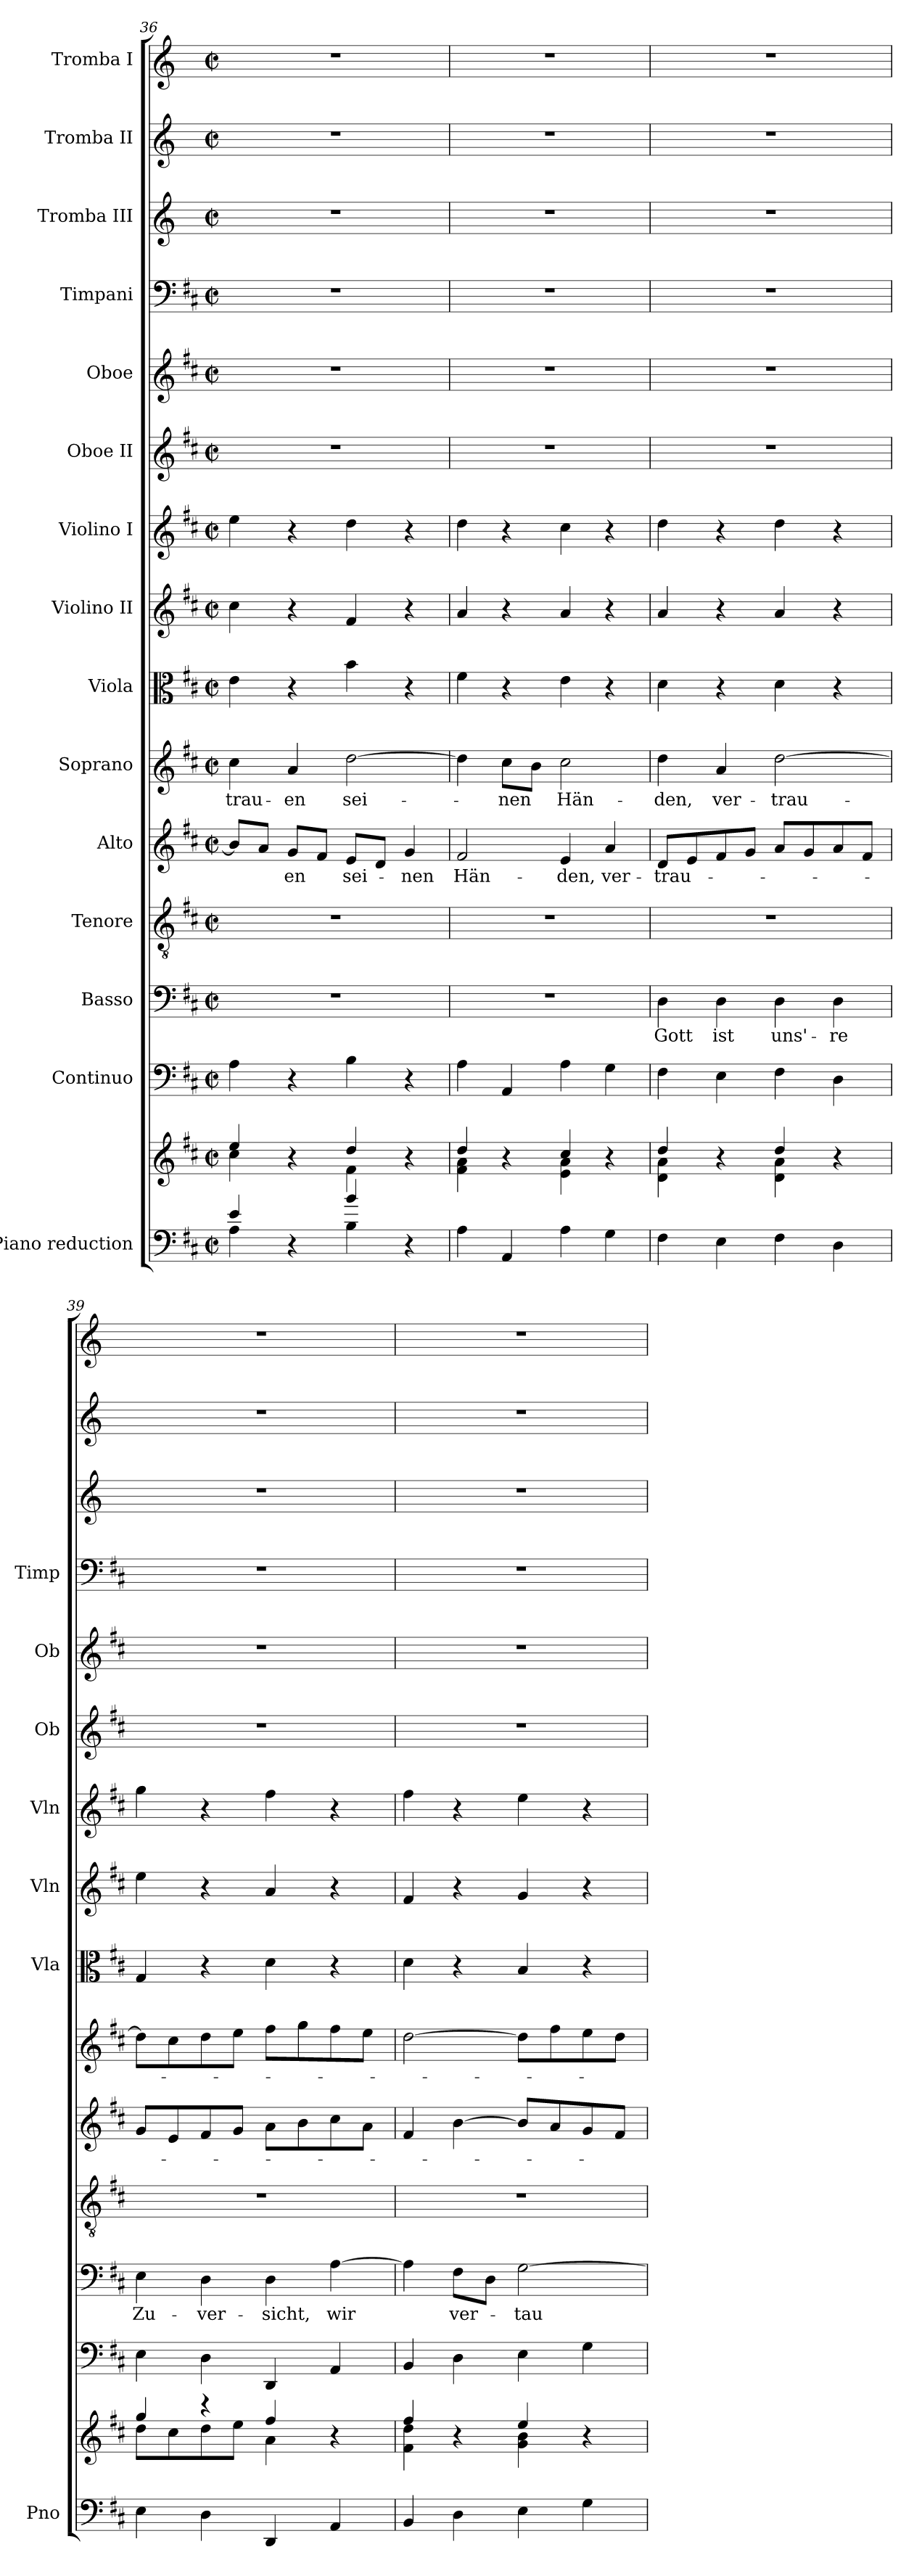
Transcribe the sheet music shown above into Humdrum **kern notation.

**kern	**kern	**kern	**kern	**text	**kern	**kern	**text	**kern	**text	**kern	**kern	**kern	**kern	**kern	**kern	**kern	**kern	**kern
*part15	*part15	*part14	*part13	*part13	*part12	*part11	*part11	*part10	*part10	*part9	*part8	*part7	*part6	*part5	*part4	*part3	*part2	*part1
*staff16	*staff15	*staff14	*staff13	*staff13	*staff12	*staff11	*staff11	*staff10	*staff10	*staff9	*staff8	*staff7	*staff6	*staff5	*staff4	*staff3	*staff2	*staff1
*I"Piano reduction	*	*I"Continuo	*I"Basso	*	*I"Tenore	*I"Alto	*	*I"Soprano	*	*I"Viola	*I"Violino II	*I"Violino I	*I"Oboe II	*I"Oboe	*I"Timpani	*I"Tromba III	*I"Tromba II	*I"Tromba I
*I'Pno	*	*	*	*	*	*	*	*	*	*I'Vla	*I'Vln	*I'Vln	*I'Ob	*I'Ob	*I'Timp	*	*	*
*clefF4	*clefG2	*clefF4	*clefF4	*	*clefGv2	*clefG2	*	*clefG2	*	*clefC3	*clefG2	*clefG2	*clefG2	*clefG2	*clefF4	*clefG2	*clefG2	*clefG2
*	*	*	*	*	*	*	*	*	*	*	*	*	*	*	*	*ITrd-1c-2	*ITrd-1c-2	*ITrd-1c-2
*k[f#c#]	*k[f#c#]	*k[f#c#]	*k[f#c#]	*	*k[f#c#]	*k[f#c#]	*	*k[f#c#]	*	*k[f#c#]	*k[f#c#]	*k[f#c#]	*k[f#c#]	*k[f#c#]	*k[f#c#]	*k[f#c#]	*k[f#c#]	*k[f#c#]
*M2/2	*M2/2	*M2/2	*M2/2	*	*M2/2	*M2/2	*	*M2/2	*	*M2/2	*M2/2	*M2/2	*M2/2	*M2/2	*M2/2	*M2/2	*M2/2	*M2/2
*met(c|)	*met(c|)	*met(c|)	*met(c|)	*	*met(c|)	*met(c|)	*	*met(c|)	*	*met(c|)	*met(c|)	*met(c|)	*met(c|)	*met(c|)	*met(c|)	*met(c|)	*met(c|)	*met(c|)
=36	=36	=36	=36	=36	=36	=36	=36	=36	=36	=36	=36	=36	=36	=36	=36	=36	=36	=36
*^	*^	*	*	*	*	*	*	*	*	*	*	*	*	*	*	*	*	*
!	!	!	!	!	!	!	!	!	!	!	!LO:LY:b	!	!	!	!	!	!	!	!	!
4e/	4A\	4ee/	4cc#\	4A\	1r	.	1r	8b/L]	.	4cc#\	-trau-	4e\	4cc#\	4ee\	1r	1r	1r	1r	1r	1r
.	.	.	.	.	.	.	.	8a/J	.	.	.	.	.	.	.	.	.	.	.	.
!	!	!	!	!	!	!	!	!	!LO:LY:b	!	!LO:LY:b	!	!	!	!	!	!	!	!	!
4r	4ryy	4r	4ryy	4r	.	.	.	8g/L	-en	4a/	-en	4r	4r	4r	.	.	.	.	.	.
.	.	.	.	.	.	.	.	8f#/J	.	.	.	.	.	.	.	.	.	.	.	.
!	!	!	!	!	!	!	!	!	!LO:LY:b	!	!LO:LY:b	!	!	!	!	!	!	!	!	!
4b/	4B\	4dd/	4f#\	4B\	.	.	.	8e/L	sei-	[2dd\	sei-	4b\	4f#/	4dd\	.	.	.	.	.	.
.	.	.	.	.	.	.	.	8d/J	.	.	.	.	.	.	.	.	.	.	.	.
!	!	!	!	!	!	!	!	!	!LO:LY:b	!	!	!	!	!	!	!	!	!	!	!
4r	4ryy	4r	4ryy	4r	.	.	.	4g/	-nen	.	.	4r	4r	4r	.	.	.	.	.	.
=37	=37	=37	=37	=37	=37	=37	=37	=37	=37	=37	=37	=37	=37	=37	=37	=37	=37	=37	=37	=37
!	!	!	!	!	!	!	!	!	!LO:LY:b	!	!	!	!	!	!	!	!	!	!	!
*v	*v	*	*	*	*	*	*	*	*	*	*	*	*	*	*	*	*	*	*	*
4A\	4dd/	4f#\ 4a\	4A\	1r	.	1r	2f#/	Hän-	4dd\]	.	4f#\	4a/	4dd\	1r	1r	1r	1r	1r	1r
!	!	!	!	!	!	!	!	!	!	!LO:LY:b	!	!	!	!	!	!	!	!	!
4AA/	4r	4ryy	4AA/	.	.	.	.	.	8cc#\L	-nen	4r	4r	4r	.	.	.	.	.	.
.	.	.	.	.	.	.	.	.	8b\J	.	.	.	.	.	.	.	.	.	.
!	!	!	!	!	!	!	!	!LO:LY:b	!	!LO:LY:b	!	!	!	!	!	!	!	!	!
4A\	4cc#/	4e\ 4a\	4A\	.	.	.	4e/	-den,	2cc#\	Hän-	4e\	4a/	4cc#\	.	.	.	.	.	.
!	!	!	!	!	!	!	!	!LO:LY:b	!	!	!	!	!	!	!	!	!	!	!
4G\	4r	4ryy	4G\	.	.	.	4a/	ver-	.	.	4r	4r	4r	.	.	.	.	.	.
!!LO:PB:g=z
=38	=38	=38	=38	=38	=38	=38	=38	=38	=38	=38	=38	=38	=38	=38	=38	=38	=38	=38	=38
!	!	!	!	!	!LO:LY:b	!	!	!LO:LY:b	!	!LO:LY:b	!	!	!	!	!	!	!	!	!
4F#\	4dd/	4d\ 4a\	4F#\	4D\	Gott	1r	8d/L	-trau-	4dd\	-den,	4d\	4a/	4dd\	1r	1r	1r	1r	1r	1r
.	.	.	.	.	.	.	8e/	.	.	.	.	.	.	.	.	.	.	.	.
!	!	!	!	!	!LO:LY:b	!	!	!	!	!LO:LY:b	!	!	!	!	!	!	!	!	!
4E\	4r	4ryy	4E\	4D\	ist	.	8f#/	.	4a/	ver-	4r	4r	4r	.	.	.	.	.	.
.	.	.	.	.	.	.	8g/J	.	.	.	.	.	.	.	.	.	.	.	.
!	!	!	!	!	!LO:LY:b	!	!	!	!	!LO:LY:b	!	!	!	!	!	!	!	!	!
4F#\	4dd/	4d\ 4a\	4F#\	4D\	uns'-	.	8a/L	.	[2dd\	-trau-	4d\	4a/	4dd\	.	.	.	.	.	.
.	.	.	.	.	.	.	8g/	.	.	.	.	.	.	.	.	.	.	.	.
!	!	!	!	!	!LO:LY:b	!	!	!	!	!	!	!	!	!	!	!	!	!	!
4D\	4r	4ryy	4D\	4D\	-re	.	8a/	.	.	.	4r	4r	4r	.	.	.	.	.	.
.	.	.	.	.	.	.	8f#/J	.	.	.	.	.	.	.	.	.	.	.	.
=39	=39	=39	=39	=39	=39	=39	=39	=39	=39	=39	=39	=39	=39	=39	=39	=39	=39	=39	=39
!	!	!	!	!	!LO:LY:b	!	!	!	!	!	!	!	!	!	!	!	!	!	!
4E\	4gg/	8dd\L	4E\	4E\	Zu-	1r	8g/L	.	8dd\L]	.	4G/	4ee\	4gg\	1r	1r	1r	1r	1r	1r
.	.	8cc#\	.	.	.	.	8e/	.	8cc#\	.	.	.	.	.	.	.	.	.	.
!	!	!	!	!	!LO:LY:b	!	!	!	!	!	!	!	!	!	!	!	!	!	!
4D\	4r	8dd\	4D\	4D\	-ver-	.	8f#/	.	8dd\	.	4r	4r	4r	.	.	.	.	.	.
.	.	8ee\J	.	.	.	.	8g/J	.	8ee\J	.	.	.	.	.	.	.	.	.	.
!	!	!	!	!	!LO:LY:b	!	!	!	!	!	!	!	!	!	!	!	!	!	!
4DD/	4ff#/	4a\	4DD/	4D\	-sicht,	.	8a\L	.	8ff#\L	.	4d\	4a/	4ff#\	.	.	.	.	.	.
.	.	.	.	.	.	.	8b\	.	8gg\	.	.	.	.	.	.	.	.	.	.
!	!	!	!	!	!LO:LY:b	!	!	!	!	!	!	!	!	!	!	!	!	!	!
4AA/	4r	4ryy	4AA/	[4A\	wir	.	8cc#\	.	8ff#\	.	4r	4r	4r	.	.	.	.	.	.
.	.	.	.	.	.	.	8a\J	.	8ee\J	.	.	.	.	.	.	.	.	.	.
=40	=40	=40	=40	=40	=40	=40	=40	=40	=40	=40	=40	=40	=40	=40	=40	=40	=40	=40	=40
4BB/	4ff#/	4f#\ 4dd\	4BB/	4A\]	.	1r	4f#/	.	[2dd\	.	4d\	4f#/	4ff#\	1r	1r	1r	1r	1r	1r
!	!	!	!	!	!LO:LY:b	!	!	!	!	!	!	!	!	!	!	!	!	!	!
4D\	4r	4ryy	4D\	8F#\L	ver-	.	[4b\	.	.	.	4r	4r	4r	.	.	.	.	.	.
.	.	.	.	8D\J	.	.	.	.	.	.	.	.	.	.	.	.	.	.	.
!	!	!	!	!	!LO:LY:b	!	!	!	!	!	!	!	!	!	!	!	!	!	!
4E\	4ee/	4g\ 4b\	4E\	[2G\	-tau-	.	8b/L]	.	8dd\L]	.	4B/	4g/	4ee\	.	.	.	.	.	.
.	.	.	.	.	.	.	8a/	.	8ff#\	.	.	.	.	.	.	.	.	.	.
4G\	4r	4ryy	4G\	.	.	.	8g/	.	8ee\	.	4r	4r	4r	.	.	.	.	.	.
.	.	.	.	.	.	.	8f#/J	.	8dd\J	.	.	.	.	.	.	.	.	.	.
*	*v	*v	*	*	*	*	*	*	*	*	*	*	*	*	*	*	*	*	*
=	=	=	=	=	=	=	=	=	=	=	=	=	=	=	=	=	=	=
*-	*-	*-	*-	*-	*-	*-	*-	*-	*-	*-	*-	*-	*-	*-	*-	*-	*-	*-
